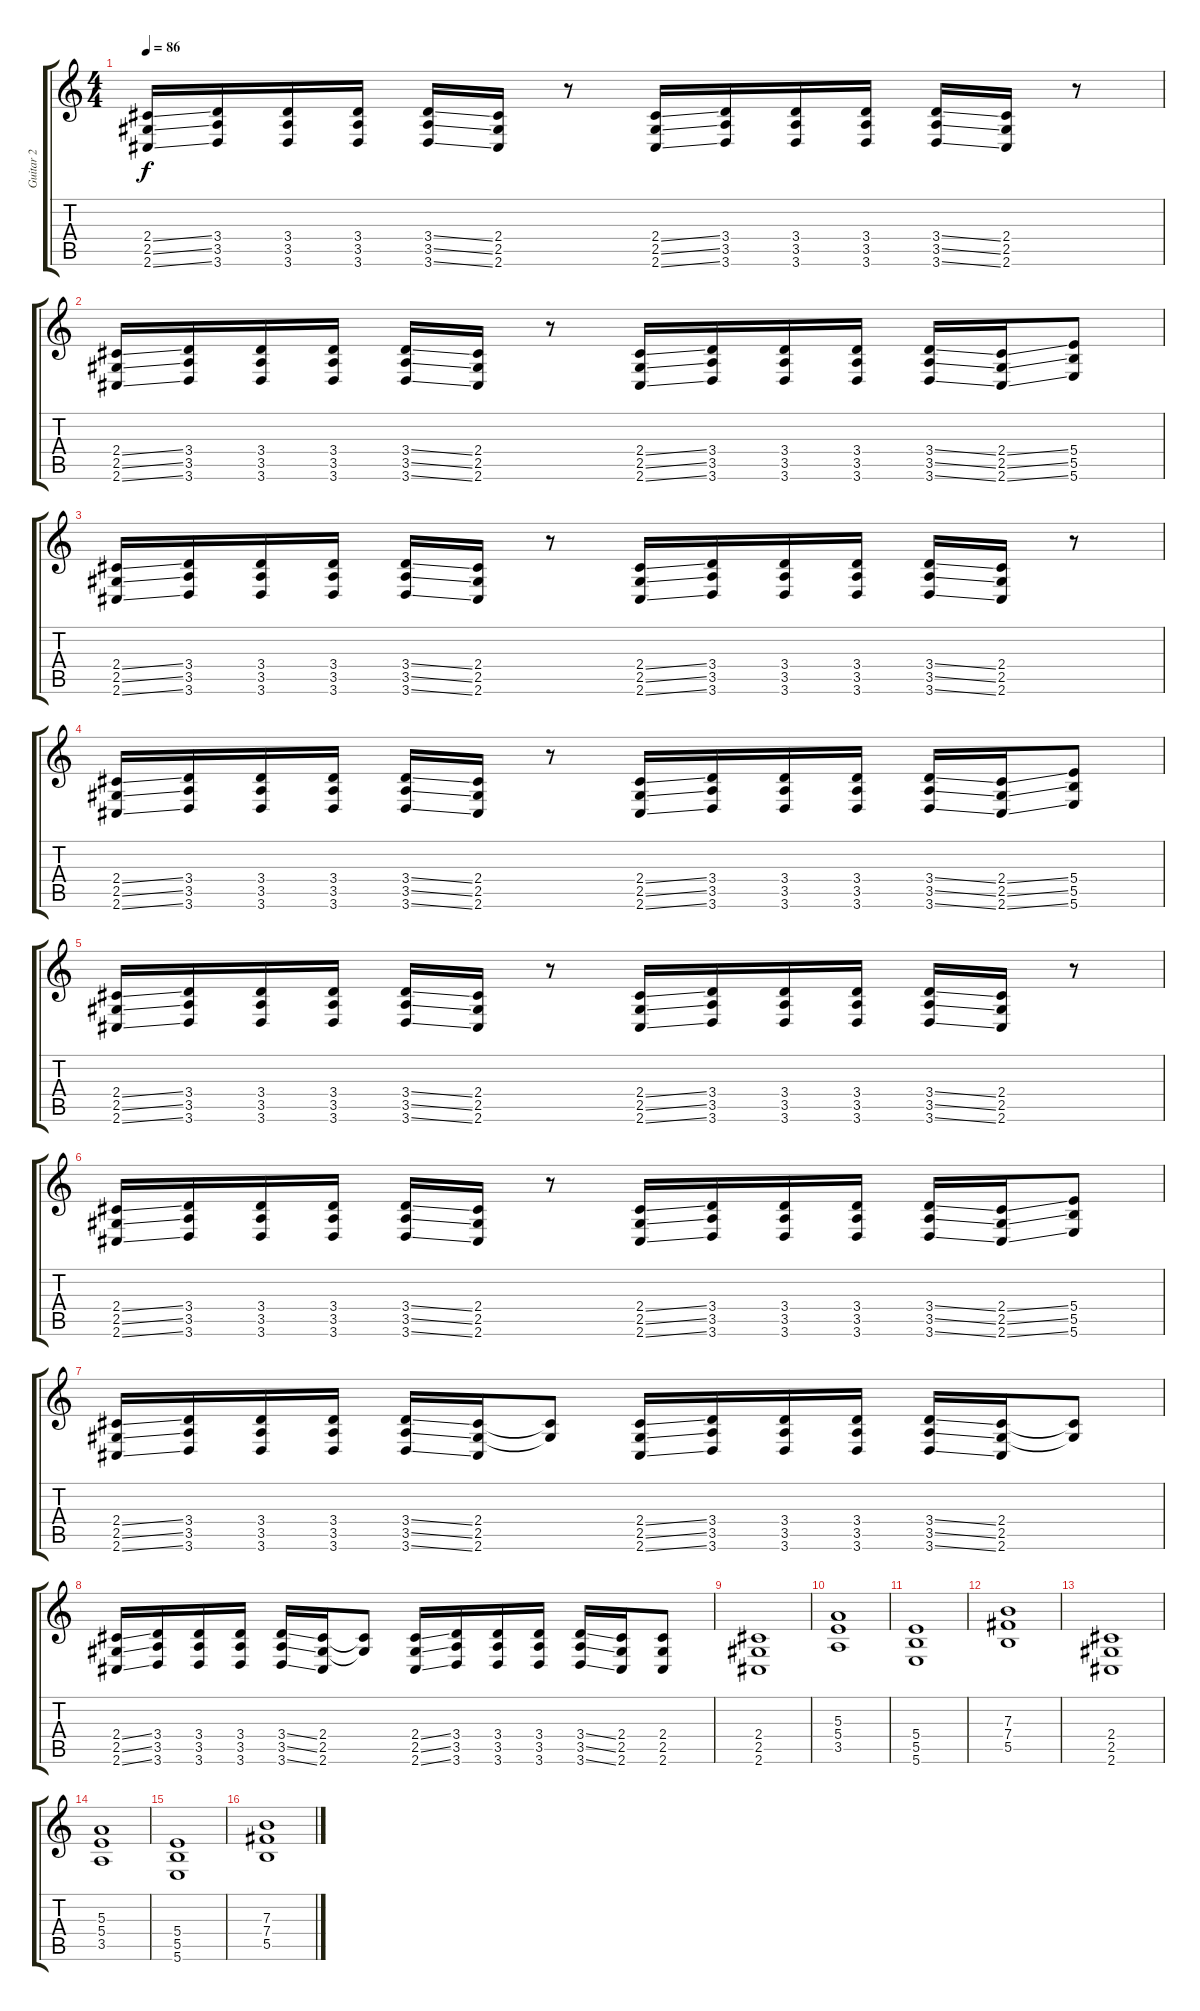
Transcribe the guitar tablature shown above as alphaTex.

\track ("Guitar 2" "Guitar 2") {instrument distortionguitar}
\staff {score tabs}
\tuning (Db4 Ab3 E3 B2 Gb2 B1) {hide}
\ts (4 4)
\tempo 86
\clef g2
\ks c
(2.4{ss} 2.5{ss} 2.6{ss}).16{dy f} (3.4 3.5 3.6).16 (3.4 3.5 3.6).16 (3.4 3.5 3.6).16 (3.4{ss} 3.5{ss} 3.6{ss}).16 (2.4 2.5 2.6).16 r.8 (2.4{ss} 2.5{ss} 2.6{ss}).16 (3.4 3.5 3.6).16 (3.4 3.5 3.6).16 (3.4 3.5 3.6).16 (3.4{ss} 3.5{ss} 3.6{ss}).16 (2.4 2.5 2.6).16 r.8 |
(2.4{ss} 2.5{ss} 2.6{ss}).16 (3.4 3.5 3.6).16 (3.4 3.5 3.6).16 (3.4 3.5 3.6).16 (3.4{ss} 3.5{ss} 3.6{ss}).16 (2.4 2.5 2.6).16 r.8 (2.4{ss} 2.5{ss} 2.6{ss}).16 (3.4 3.5 3.6).16 (3.4 3.5 3.6).16 (3.4 3.5 3.6).16 (3.4{ss} 3.5{ss} 3.6{ss}).16 (2.4{ss} 2.5{ss} 2.6{ss}).16 (5.4 5.5 5.6).8 |
(2.4{ss} 2.5{ss} 2.6{ss}).16 (3.4 3.5 3.6).16 (3.4 3.5 3.6).16 (3.4 3.5 3.6).16 (3.4{ss} 3.5{ss} 3.6{ss}).16 (2.4 2.5 2.6).16 r.8 (2.4{ss} 2.5{ss} 2.6{ss}).16 (3.4 3.5 3.6).16 (3.4 3.5 3.6).16 (3.4 3.5 3.6).16 (3.4{ss} 3.5{ss} 3.6{ss}).16 (2.4 2.5 2.6).16 r.8 |
(2.4{ss} 2.5{ss} 2.6{ss}).16 (3.4 3.5 3.6).16 (3.4 3.5 3.6).16 (3.4 3.5 3.6).16 (3.4{ss} 3.5{ss} 3.6{ss}).16 (2.4 2.5 2.6).16 r.8 (2.4{ss} 2.5{ss} 2.6{ss}).16 (3.4 3.5 3.6).16 (3.4 3.5 3.6).16 (3.4 3.5 3.6).16 (3.4{ss} 3.5{ss} 3.6{ss}).16 (2.4{ss} 2.5{ss} 2.6{ss}).16 (5.4 5.5 5.6).8 |
(2.4{ss} 2.5{ss} 2.6{ss}).16 (3.4 3.5 3.6).16 (3.4 3.5 3.6).16 (3.4 3.5 3.6).16 (3.4{ss} 3.5{ss} 3.6{ss}).16 (2.4 2.5 2.6).16 r.8 (2.4{ss} 2.5{ss} 2.6{ss}).16 (3.4 3.5 3.6).16 (3.4 3.5 3.6).16 (3.4 3.5 3.6).16 (3.4{ss} 3.5{ss} 3.6{ss}).16 (2.4 2.5 2.6).16 r.8 |
(2.4{ss} 2.5{ss} 2.6{ss}).16 (3.4 3.5 3.6).16 (3.4 3.5 3.6).16 (3.4 3.5 3.6).16 (3.4{ss} 3.5{ss} 3.6{ss}).16 (2.4 2.5 2.6).16 r.8 (2.4{ss} 2.5{ss} 2.6{ss}).16 (3.4 3.5 3.6).16 (3.4 3.5 3.6).16 (3.4 3.5 3.6).16 (3.4{ss} 3.5{ss} 3.6{ss}).16 (2.4{ss} 2.5{ss} 2.6{ss}).16 (5.4 5.5 5.6).8 |
(2.4{ss} 2.5{ss} 2.6{ss}).16 (3.4 3.5 3.6).16 (3.4 3.5 3.6).16 (3.4 3.5 3.6).16 (3.4{ss} 3.5{ss} 3.6{ss}).16 (2.4 2.5 2.6).16 (2.4{t} 2.5{t}).8 (2.4{ss} 2.5{ss} 2.6{ss}).16 (3.4 3.5 3.6).16 (3.4 3.5 3.6).16 (3.4 3.5 3.6).16 (3.4{ss} 3.5{ss} 3.6{ss}).16 (2.4 2.5 2.6).16 (2.4{t} 2.5{t}).8 |
(2.4{ss} 2.5{ss} 2.6{ss}).16 (3.4 3.5 3.6).16 (3.4 3.5 3.6).16 (3.4 3.5 3.6).16 (3.4{ss} 3.5{ss} 3.6{ss}).16 (2.4 2.5 2.6).16 (2.4{t} 2.5{t}).8 (2.4{ss} 2.5{ss} 2.6{ss}).16 (3.4 3.5 3.6).16 (3.4 3.5 3.6).16 (3.4 3.5 3.6).16 (3.4{ss} 3.5{ss} 3.6{ss}).16 (2.4 2.5 2.6).16 (2.4 2.5 2.6).8 |
(2.4 2.5 2.6).1 |
(5.3 5.4 3.5).1 |
(5.4 5.5 5.6).1 |
(7.3 7.4 5.5).1 |
(2.4 2.5 2.6).1 |
(5.3 5.4 3.5).1 |
(5.4 5.5 5.6).1 |
(7.3 7.4 5.5).1
